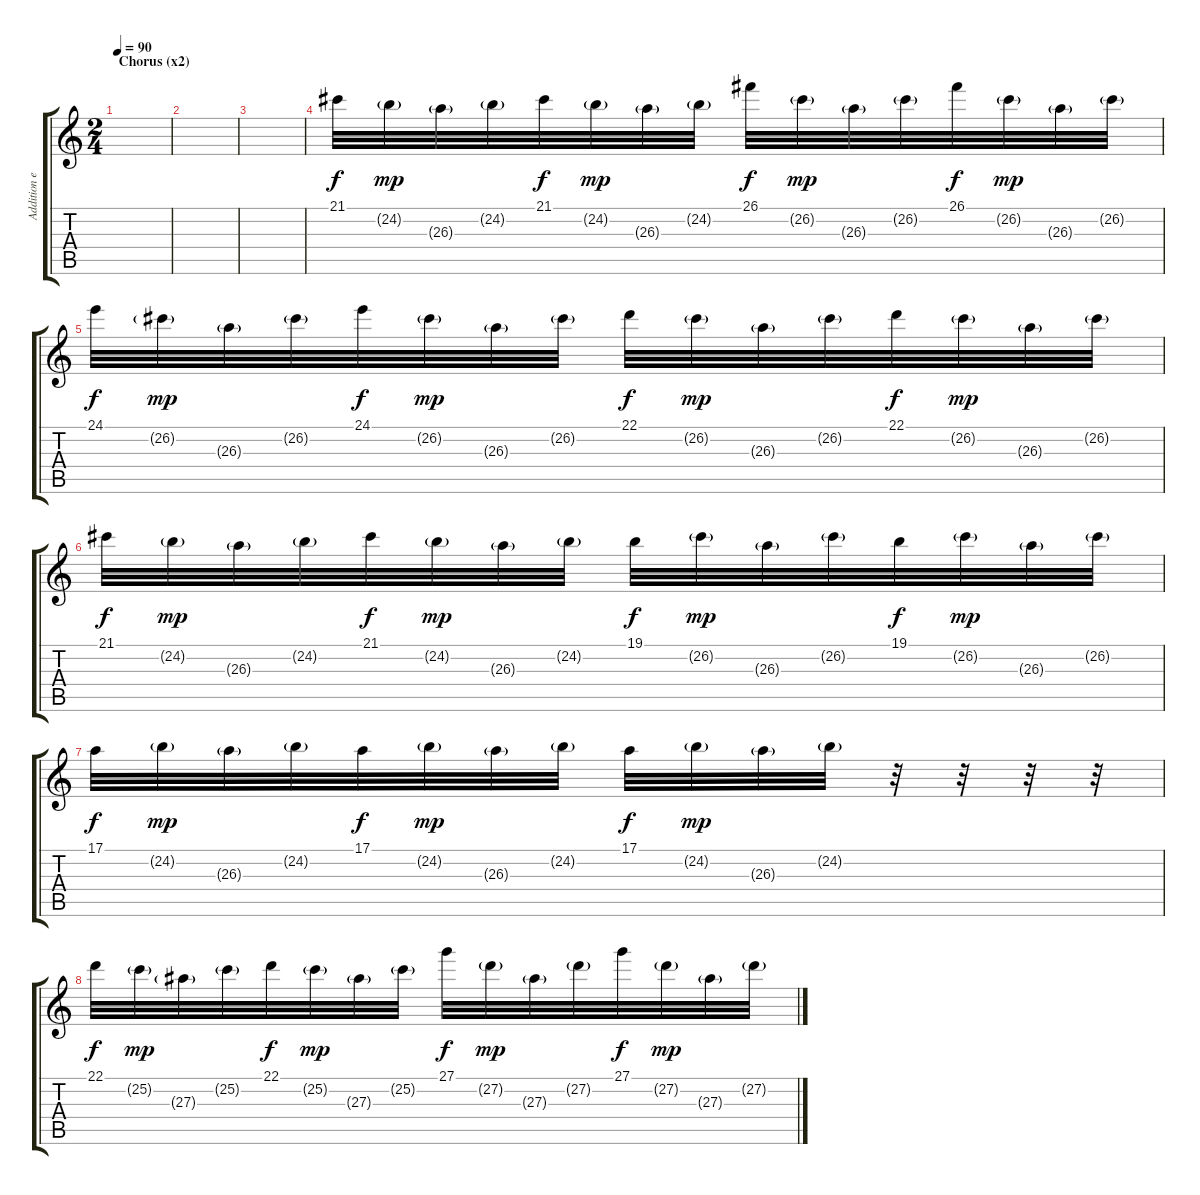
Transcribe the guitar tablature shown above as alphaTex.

\track ("Addition effects + instruments" "Addition e") {instrument stringensemble1}
\staff {score tabs}
\tuning (E4 B3 G3 D3 A2 E2) {hide}
\ts (2 4)
\section ("" "Chorus (x2)")
\tempo 90
\clef g2
\ks c
|
|
|
21.1.32{dy f volume 13 instrument stringensemble1} 24.2{g}.32{dy mp} 26.3{g}.32 24.2{g}.32 21.1.32{dy f} 24.2{g}.32{dy mp} 26.3{g}.32 24.2{g}.32 26.1.32{dy f} 26.2{g}.32{dy mp} 26.3{g}.32 26.2{g}.32 26.1.32{dy f} 26.2{g}.32{dy mp} 26.3{g}.32 26.2{g}.32 |
24.1.32{dy f} 26.2{g}.32{dy mp} 26.3{g}.32 26.2{g}.32 24.1.32{dy f} 26.2{g}.32{dy mp} 26.3{g}.32 26.2{g}.32 22.1.32{dy f} 26.2{g}.32{dy mp} 26.3{g}.32 26.2{g}.32 22.1.32{dy f} 26.2{g}.32{dy mp} 26.3{g}.32 26.2{g}.32 |
21.1.32{dy f} 24.2{g}.32{dy mp} 26.3{g}.32 24.2{g}.32 21.1.32{dy f} 24.2{g}.32{dy mp} 26.3{g}.32 24.2{g}.32 19.1.32{dy f} 26.2{g}.32{dy mp} 26.3{g}.32 26.2{g}.32 19.1.32{dy f} 26.2{g}.32{dy mp} 26.3{g}.32 26.2{g}.32 |
17.1.32{dy f} 24.2{g}.32{dy mp} 26.3{g}.32 24.2{g}.32 17.1.32{dy f} 24.2{g}.32{dy mp} 26.3{g}.32 24.2{g}.32 17.1.32{dy f} 24.2{g}.32{dy mp} 26.3{g}.32 24.2{g}.32 r.32 r.32 r.32 r.32 |
22.1.32{dy f} 25.2{g}.32{dy mp} 27.3{g}.32 25.2{g}.32 22.1.32{dy f} 25.2{g}.32{dy mp} 27.3{g}.32 25.2{g}.32 27.1.32{dy f} 27.2{g}.32{dy mp} 27.3{g}.32 27.2{g}.32 27.1.32{dy f} 27.2{g}.32{dy mp} 27.3{g}.32 27.2{g}.32
